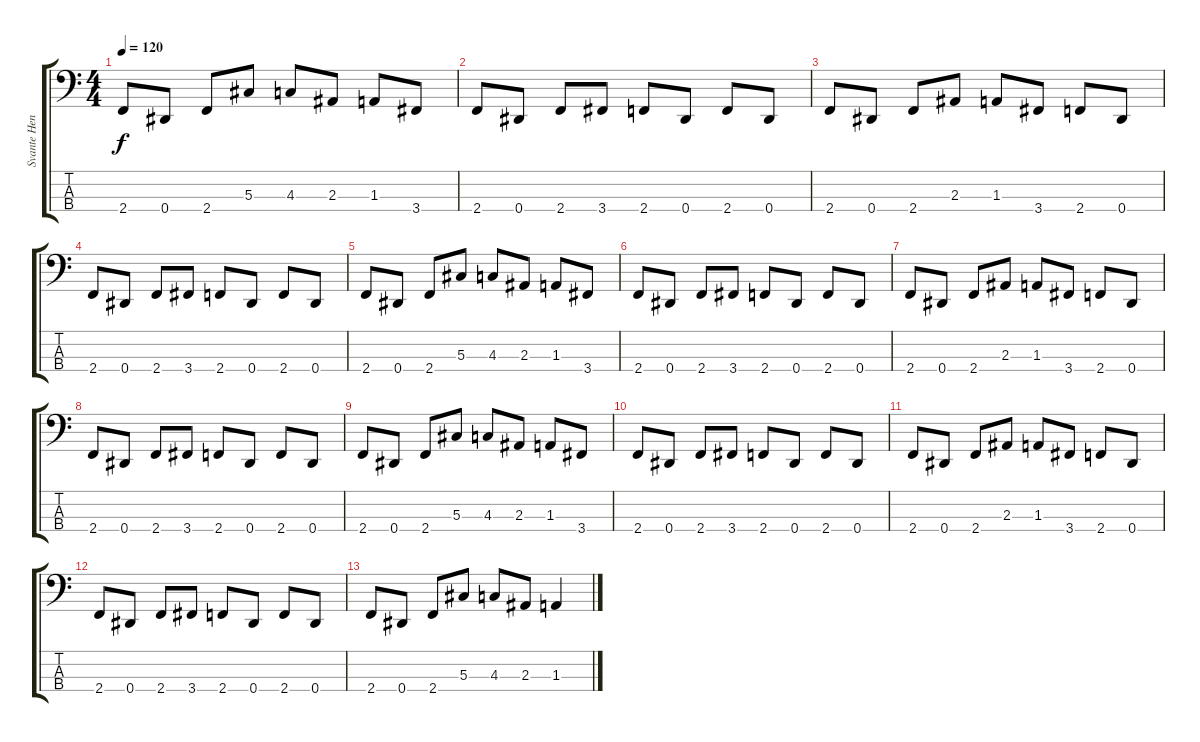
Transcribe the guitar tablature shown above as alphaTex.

\track ("Svante Henrysson" "Svante Hen") {instrument electricbassfinger}
\staff {score tabs}
\tuning (Gb2 Db2 Ab1 Eb1) {hide}
\ts (4 4)
\tempo 120
\clef f4
\ks c
2.4.8{dy f} 0.4.8 2.4.8 5.3.8 4.3.8 2.3.8 1.3.8 3.4.8 |
2.4.8 0.4.8 2.4.8 3.4.8 2.4.8 0.4.8 2.4.8 0.4.8 |
2.4.8 0.4.8 2.4.8 2.3.8 1.3.8 3.4.8 2.4.8 0.4.8 |
2.4.8 0.4.8 2.4.8 3.4.8 2.4.8 0.4.8 2.4.8 0.4.8 |
2.4.8 0.4.8 2.4.8 5.3.8 4.3.8 2.3.8 1.3.8 3.4.8 |
2.4.8 0.4.8 2.4.8 3.4.8 2.4.8 0.4.8 2.4.8 0.4.8 |
2.4.8 0.4.8 2.4.8 2.3.8 1.3.8 3.4.8 2.4.8 0.4.8 |
2.4.8 0.4.8 2.4.8 3.4.8 2.4.8 0.4.8 2.4.8 0.4.8 |
2.4.8 0.4.8 2.4.8 5.3.8 4.3.8 2.3.8 1.3.8 3.4.8 |
2.4.8 0.4.8 2.4.8 3.4.8 2.4.8 0.4.8 2.4.8 0.4.8 |
2.4.8 0.4.8 2.4.8 2.3.8 1.3.8 3.4.8 2.4.8 0.4.8 |
2.4.8 0.4.8 2.4.8 3.4.8 2.4.8 0.4.8 2.4.8 0.4.8 |
2.4.8 0.4.8 2.4.8 5.3.8 4.3.8 2.3.8 1.3.4
